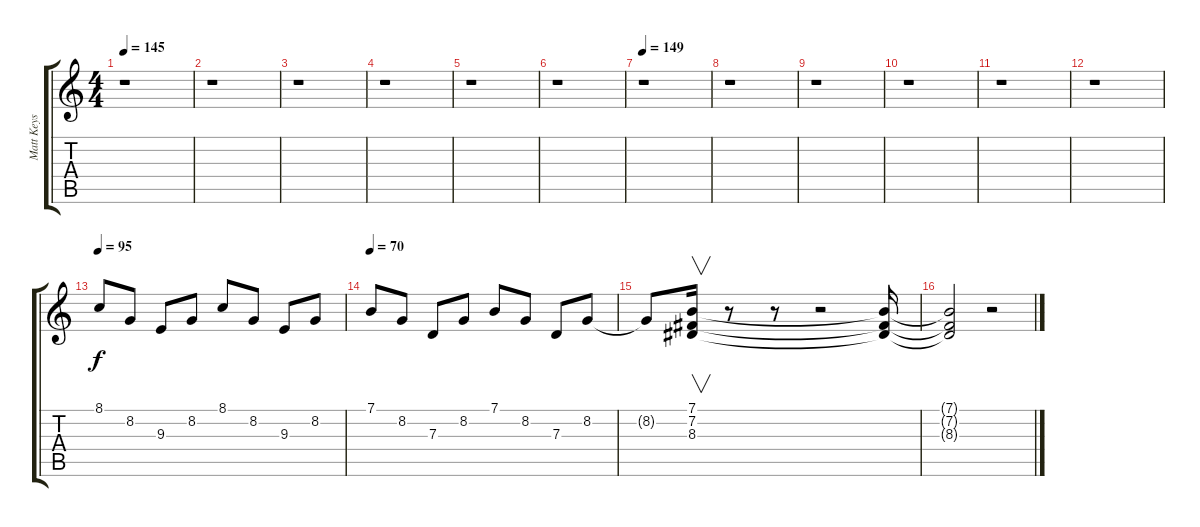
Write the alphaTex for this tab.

\track ("Matt Keys (Left)" "Matt Keys ") {instrument electricpiano1}
\staff {score tabs}
\tuning (E4 B3 G3 D3 A2 E2) {hide}
\ts (4 4)
\tempo 145
\clef g2
\ks c
r.1{dy f} |
r.1 |
r.1 |
r.1 |
r.1 |
r.1 |
\tempo 149
r.1 |
r.1 |
r.1 |
r.1 |
r.1 |
r.1 |
\tempo 95
8.1.8{volume 10} 8.2.8 9.3.8 8.2.8 8.1.8 8.2.8 9.3.8 8.2.8 |
\tempo 70
7.1.8 8.2.8 7.3.8 8.2.8 7.1.8 8.2.8 7.3.8 8.2.8 |
8.2{t}.8 (7.1 7.2 8.3).16{v} r.8 r.8 r.2 (7.1{t} 7.2{t} 8.3{t}).16 |
(7.1{t} 7.2{t} 8.3{t}).2 r.2
